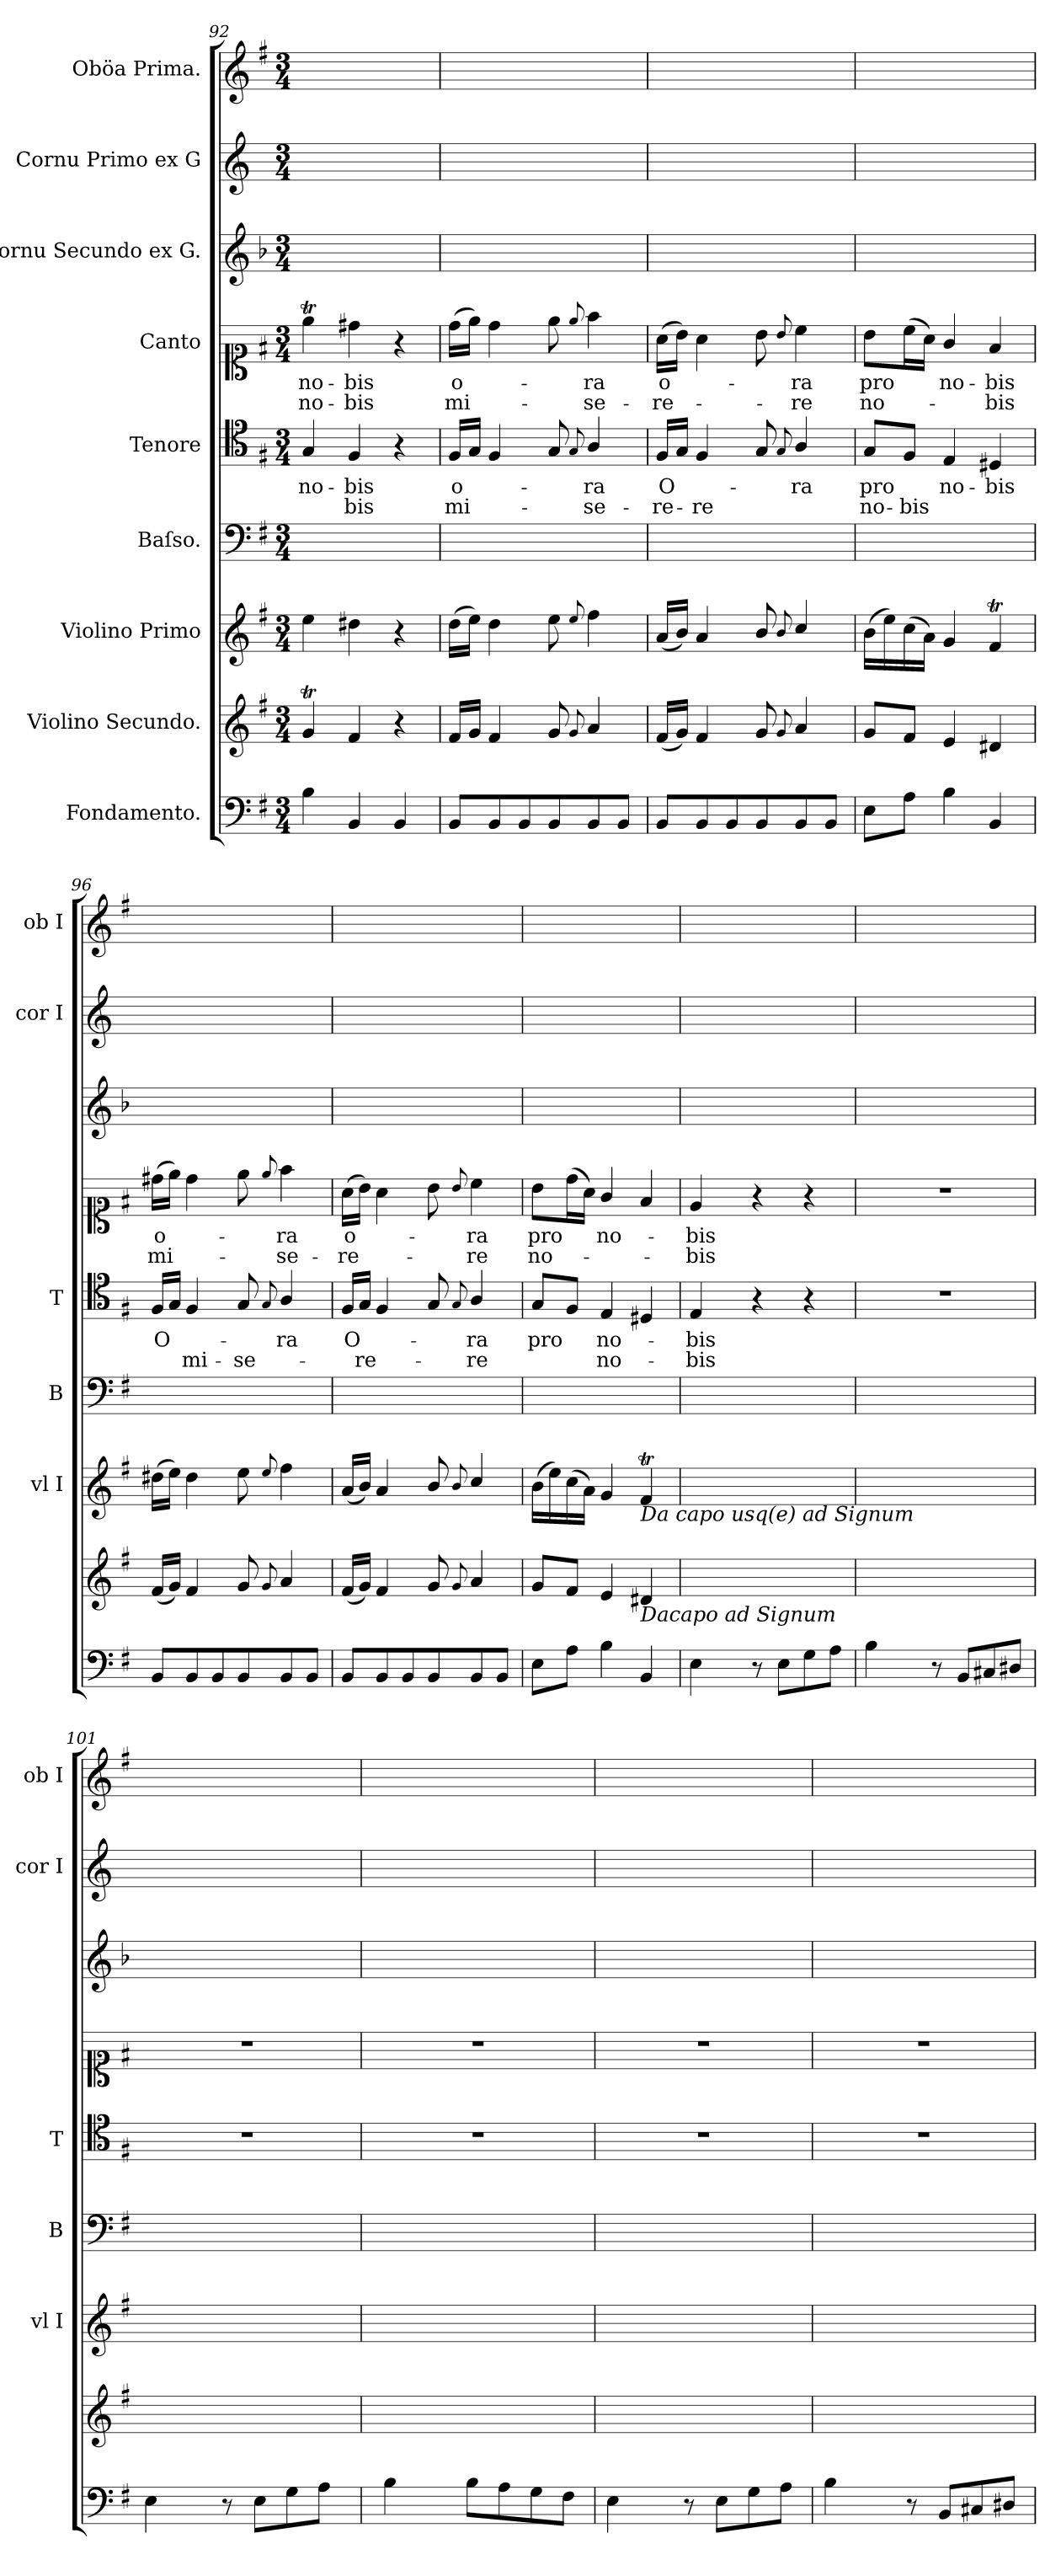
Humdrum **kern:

**kern	**dynam	**kern	**kern	**kern	**kern	**text	**text	**kern	**text	**text	**kern	**kern	**kern
*part9	*part9	*part8	*part7	*part6	*part5	*part5	*part5	*part4	*part4	*part4	*part3	*part2	*part1
*staff9	*staff9	*staff8	*staff7	*staff6	*staff5	*staff5	*staff5	*staff4	*staff4	*staff4	*staff3	*staff2	*staff1
*I"Fondamento.	*	*I"Violino Secundo.	*I"Violino Primo	*I"Baſso.	*I"Tenore	*	*	*I"Canto	*	*	*I"Cornu Secundo ex G.	*I"Cornu Primo ex G	*I"Oböa Prima.
*	*	*	*I'vl I	*I'B	*I'T	*	*	*	*	*	*	*I'cor I	*I'ob I
*clefF4	*	*clefG2	*clefG2	*clefF4	*clefC4	*	*	*clefC1	*	*	*clefG2	*clefG2	*clefG2
*	*	*	*	*	*	*	*	*	*	*	*ITrd-1c-2	*ITrd3c5	*
*k[f#]	*	*k[f#]	*k[f#]	*k[f#]	*k[f#]	*	*	*k[f#]	*	*	*k[f#]	*k[f#]	*k[f#]
*e:	*	*e:	*e:	*e:	*e:	*	*	*e:	*	*	*e:	*e:	*e:
*M3/4	*	*M3/4	*M3/4	*M3/4	*M3/4	*	*	*M3/4	*	*	*M3/4	*M3/4	*M3/4
=92	=92	=92	=92	=92	=92	=92	=92	=92	=92	=92	=92	=92	=92
4B\	.	4gT/	4ee\	2.ryy	4G/	no-	.	4eeT\	no-	no-	2.ryy	2.ryy	2.ryy
4BB/	.	4f#/	4dd#X\	.	4F#/	-bis	-bis	4dd#X\	-bis	-bis	.	.	.
4BB/	.	4r	4r	.	4r	.	.	4r	.	.	.	.	.
=93	=93	=93	=93	=93	=93	=93	=93	=93	=93	=93	=93	=93	=93
8BB/L	.	16f#/LL	(16dd\LL	2.ryy	16F#/LL	o-	mi-	(16dd\LL	o-	mi-	2.ryy	2.ryy	2.ryy
.	.	16g/JJ	16ee\JJ)	.	16G/JJ	.	.	16ee\JJ)	.	.	.	.	.
8BB/	.	4f#/	4dd\	.	4F#/	.	.	4dd\	.	.	.	.	.
8BB/	.	.	.	.	.	.	.	.	.	.	.	.	.
8BB/	.	8g/	8ee\	.	8G/	.	.	8ee\	.	.	.	.	.
.	.	8qqg/	8qqee/	.	8qqG/	.	.	8qqee/	.	.	.	.	.
8BB/	.	4a/	4ff#\	.	4A/	-ra	-se-	4ff#\	-ra	-se-	.	.	.
8BB/J	.	.	.	.	.	.	.	.	.	.	.	.	.
=94	=94	=94	=94	=94	=94	=94	=94	=94	=94	=94	=94	=94	=94
8BB/L	.	(16f#/LL	(16a/LL	2.ryy	16F#/LL	O-	-re-	(16a\LL	o-	-re-	2.ryy	2.ryy	2.ryy
.	.	16g/JJ)	16b/JJ)	.	16G/JJ	.	.	16b\JJ)	.	.	.	.	.
8BB/	.	4f#/	4a/	.	4F#/	.	-re	4a\	.	.	.	.	.
8BB/	.	.	.	.	.	.	.	.	.	.	.	.	.
8BB/	.	8g/	8b/	.	8G/	.	.	8b\	.	.	.	.	.
.	.	8qqg/	8qqb/	.	8qqG/	.	.	8qqb/	.	.	.	.	.
8BB/	.	4a/	4cc/	.	4A/	-ra	.	4cc\	-ra	-re	.	.	.
8BB/J	.	.	.	.	.	.	.	.	.	.	.	.	.
=95	=95	=95	=95	=95	=95	=95	=95	=95	=95	=95	=95	=95	=95
8E\L	.	8g/L	(16b\LL	2.ryy	8G/L	pro	no-	8b\L	pro	no-	2.ryy	2.ryy	2.ryy
.	.	.	16ee\)	.	.	.	.	.	.	.	.	.	.
8A\J	.	8f#/J	(16cc\	.	8F#/J	.	-bis	(16cc\L	.	.	.	.	.
.	.	.	16a\JJ)	.	.	.	.	16a\JJ)	.	.	.	.	.
4B\	.	4e/	4g/	.	4E/	no-	.	4g/	no-	.	.	.	.
4BB/	.	4d#X/	4f#t/	.	4D#X/	-bis	.	4f#/	-bis	-bis	.	.	.
=96	=96	=96	=96	=96	=96	=96	=96	=96	=96	=96	=96	=96	=96
8BB/L	.	(16f#/LL	(16dd#X\LL	2.ryy	16F#/LL	O-	.	(16dd#X\LL	o-	mi-	2.ryy	2.ryy	2.ryy
.	.	16g/JJ)	16ee\JJ)	.	16G/JJ	.	.	16ee\JJ)	.	.	.	.	.
8BB/	.	4f#/	4dd#\	.	4F#/	.	mi-	4dd#\	.	.	.	.	.
8BB/	.	.	.	.	.	.	.	.	.	.	.	.	.
8BB/	.	8g/	8ee\	.	8G/	.	-se-	8ee\	.	.	.	.	.
.	.	8qqg/	8qqee/	.	8qqG/	.	.	8qqee/	.	.	.	.	.
8BB/	.	4a/	4ff#\	.	4A/	-ra	.	4ff#\	-ra	-se-	.	.	.
8BB/J	.	.	.	.	.	.	.	.	.	.	.	.	.
=97	=97	=97	=97	=97	=97	=97	=97	=97	=97	=97	=97	=97	=97
8BB/L	.	(16f#/LL	(16a/LL	2.ryy	16F#/LL	O-	.	(16a\LL	o-	-re-	2.ryy	2.ryy	2.ryy
.	.	16g/JJ)	16b/JJ)	.	16G/JJ	.	-re-	16b\JJ)	.	.	.	.	.
8BB/	.	4f#/	4a/	.	4F#/	.	.	4a\	.	.	.	.	.
8BB/	.	.	.	.	.	.	.	.	.	.	.	.	.
8BB/	.	8g/	8b/	.	8G/	.	.	8b\	.	.	.	.	.
.	.	8qqg/	8qqb/	.	8qqG/	.	.	8qqb/	.	.	.	.	.
8BB/	.	4a/	4cc/	.	4A/	-ra	-re	4cc\	-ra	-re	.	.	.
8BB/J	.	.	.	.	.	.	.	.	.	.	.	.	.
=98	=98	=98	=98	=98	=98	=98	=98	=98	=98	=98	=98	=98	=98
8E\L	.	8g/L	(16b\LL	2.ryy	8G/L	pro	.	8b\L	pro	no-	2.ryy	2.ryy	2.ryy
.	.	.	16ee\)	.	.	.	.	.	.	.	.	.	.
8A\J	.	8f#/J	(16cc\	.	8F#/J	.	.	(16dd\L	.	.	.	.	.
.	.	.	16a\JJ)	.	.	.	.	16a\JJ)	.	.	.	.	.
4B\	.	4e/	4g/	.	4E/	no-	no-	4g/	no-	.	.	.	.
!	!	!	!LO:TX:b:i:t=Da capo usq(e) ad Signum	!	!	!	!	!	!	!	!	!	!
!	!	!LO:TX:b:i:t=Dacapo ad Signum	!	!	!	!	!	!	!	!	!	!	!
4BB/	.	4d#X/	4f#t/	.	4D#X/	.	.	4f#/	.	.	.	.	.
=99	=99	=99	=99	=99	=99	=99	=99	=99	=99	=99	=99	=99	=99
*	*	*	*Xtuplet	*	*	*	*	*	*	*	*	*	*
!	!LO:DY:a	!	!	!	!	!	!	!	!	!	!	!	!
4E\	for	4g/yy	12ee\Lyy	2.ryy	4E/	-bis	-bis	4e/	-bis	-bis	2.ryy	2.ryy	2.ryy
.	.	.	12gg\yy	.	.	.	.	.	.	.	.	.	.
.	.	.	12bb\Jyy	.	.	.	.	.	.	.	.	.	.
8r	.	8ryy	8ee\Lyy	.	4r	.	.	4r	.	.	.	.	.
8E\L	.	8g/Lyy	8ee\Jyy	.	.	.	.	.	.	.	.	.	.
8G\	.	8b/yy	4ee\yy	.	4r	.	.	4r	.	.	.	.	.
8A\J	.	8cc/Jyy	.	.	.	.	.	.	.	.	.	.	.
=100	=100	=100	=100	=100	=100	=100	=100	=100	=100	=100	=100	=100	=100
4B\	.	4f#/yy	12b\Lyy	2.ryy	2.r	.	.	2.r	.	.	2.ryy	2.ryy	2.ryy
.	.	.	12dd#X\yy	.	.	.	.	.	.	.	.	.	.
.	.	.	12ff#\Jyy	.	.	.	.	.	.	.	.	.	.
8r	.	8ryy	8b\Lyy	.	.	.	.	.	.	.	.	.	.
8BB/L	.	8d#X/Lyy	8b\Jyy	.	.	.	.	.	.	.	.	.	.
8C#X/	.	8e/yy	4b\yy	.	.	.	.	.	.	.	.	.	.
8D#X/J	.	8f#/Jyy	.	.	.	.	.	.	.	.	.	.	.
=101	=101	=101	=101	=101	=101	=101	=101	=101	=101	=101	=101	=101	=101
4E\	.	4g/yy	12ee\Lyy	2.ryy	2.r	.	.	2.r	.	.	2.ryy	2.ryy	2.ryy
.	.	.	12gg\yy	.	.	.	.	.	.	.	.	.	.
.	.	.	12bb\Jyy	.	.	.	.	.	.	.	.	.	.
8r	.	8ryy	8ee\Lyy	.	.	.	.	.	.	.	.	.	.
8E\L	.	8g/Lyy	8ee\Jyy	.	.	.	.	.	.	.	.	.	.
8G\	.	8b/yy	8gg\Lyy	.	.	.	.	.	.	.	.	.	.
8A\J	.	8cc/Jyy	(16ff#\Lyy	.	.	.	.	.	.	.	.	.	.
.	.	.	16ee\JJyy)	.	.	.	.	.	.	.	.	.	.
=102	=102	=102	=102	=102	=102	=102	=102	=102	=102	=102	=102	=102	=102
*	*	*Xtuplet	*	*	*	*	*	*	*	*	*	*	*
4B\	.	12f#/Lyy	(12dd#X\Lyy	2.ryy	2.r	.	.	2.r	.	.	2.ryy	2.ryy	2.ryy
.	.	12e/yy	12cc\yy	.	.	.	.	.	.	.	.	.	.
.	.	12d#X/Jyy	12b\Jyy)	.	.	.	.	.	.	.	.	.	.
8B\L	.	4d#/yy	4b\yy	.	.	.	.	.	.	.	.	.	.
8A\	.	.	.	.	.	.	.	.	.	.	.	.	.
8G\	.	4ryy	4ryy	.	.	.	.	.	.	.	.	.	.
8F#\J	.	.	.	.	.	.	.	.	.	.	.	.	.
=103	=103	=103	=103	=103	=103	=103	=103	=103	=103	=103	=103	=103	=103
!	!LO:DY:a	!	!	!	!	!	!	!	!	!	!	!	!
4E\	pia.	4g/yy	12ee\Lyy	2.ryy	2.r	.	.	2.r	.	.	2.ryy	2.ryy	2.ryy
.	.	.	12gg\yy	.	.	.	.	.	.	.	.	.	.
.	.	.	12bb\Jyy	.	.	.	.	.	.	.	.	.	.
8r	.	8ryy	8ee\Lyy	.	.	.	.	.	.	.	.	.	.
8E\L	.	8g/Lyy	8ee\Jyy	.	.	.	.	.	.	.	.	.	.
8G\	.	8b/yy	4ee\yy	.	.	.	.	.	.	.	.	.	.
8A\J	.	8cc/Jyy	.	.	.	.	.	.	.	.	.	.	.
=104	=104	=104	=104	=104	=104	=104	=104	=104	=104	=104	=104	=104	=104
4B\	.	4f#/yy	12b\Lyy	2.ryy	2.r	.	.	2.r	.	.	2.ryy	2.ryy	2.ryy
.	.	.	12dd#X\yy	.	.	.	.	.	.	.	.	.	.
.	.	.	12ff#\Jyy	.	.	.	.	.	.	.	.	.	.
8r	.	8ryy	8b\Lyy	.	.	.	.	.	.	.	.	.	.
8BB/L	.	8d#X/Lyy	8b\Jyy	.	.	.	.	.	.	.	.	.	.
8C#X/	.	8e/yy	4b\yy	.	.	.	.	.	.	.	.	.	.
8D#X/J	.	8f#/Jyy	.	.	.	.	.	.	.	.	.	.	.
=	=	=	=	=	=	=	=	=	=	=	=	=	=
*-	*-	*-	*-	*-	*-	*-	*-	*-	*-	*-	*-	*-	*-
